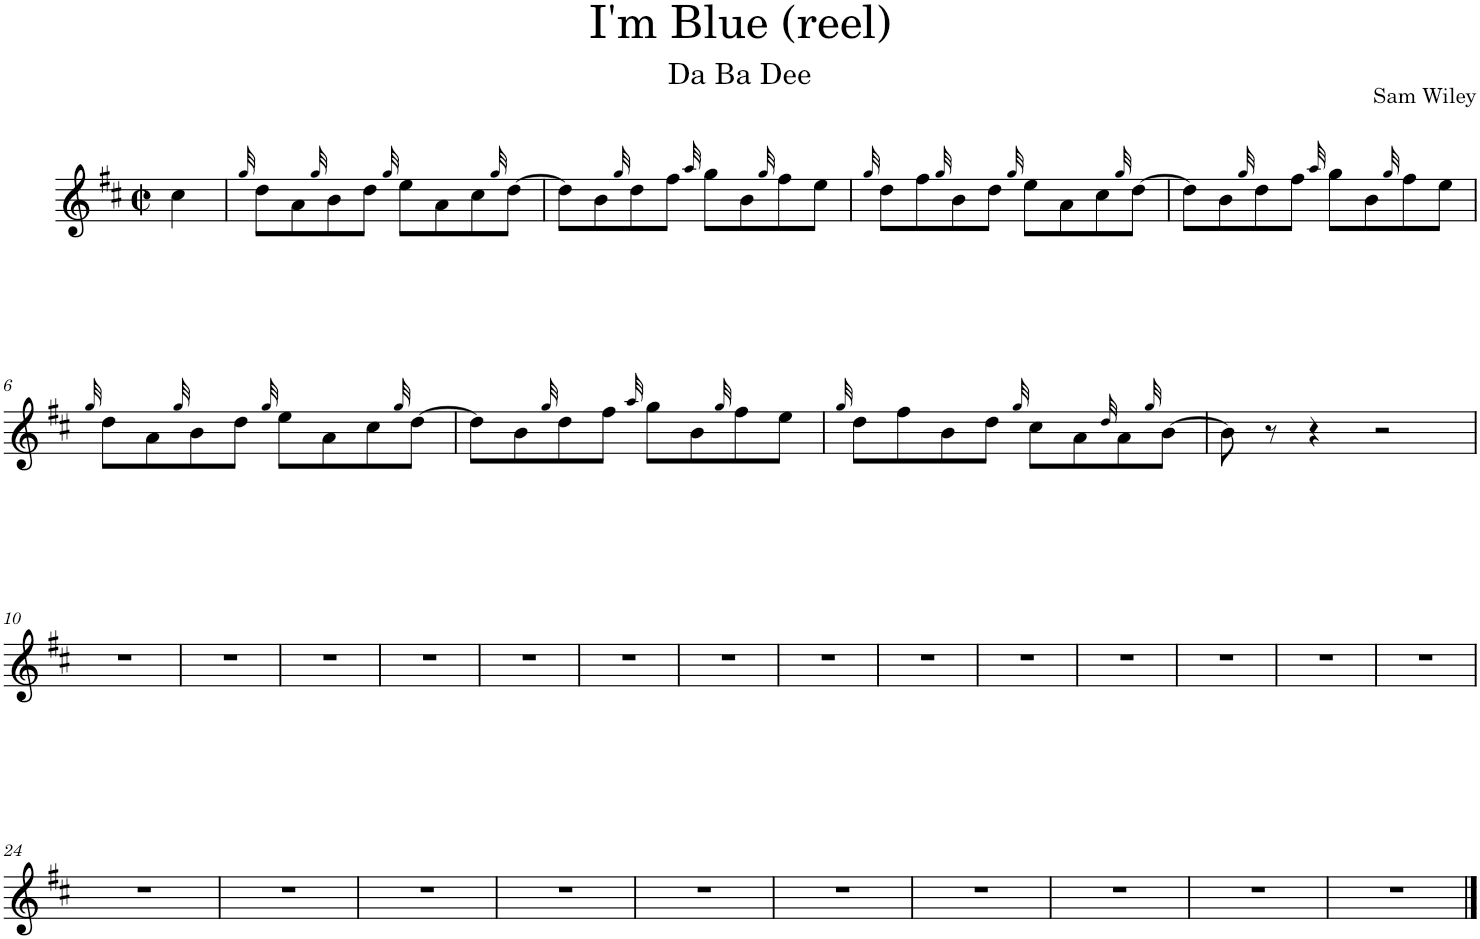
**kern
*part1
*staff1
*I"Oboe
*I'Ob.
*clefG2
*k[f#c#]
*M2/2
*met(c|)
=1
4cc#\
=2
32qgg/
8dd\L
8a\
32qgg/
8b\
8dd\J
32qgg/
8ee\L
8a\
8cc#\
32qgg/
[8dd\J
=3
8dd\L]
8b\
32qgg/
8dd\
8ff#\J
32qaa/
8gg\L
8b\
32qgg/
8ff#\
8ee\J
=4
32qgg/
8dd\L
8ff#\
32qgg/
8b\
8dd\J
32qgg/
8ee\L
8a\
8cc#\
32qgg/
[8dd\J
=5
8dd\L]
8b\
32qgg/
8dd\
8ff#\J
32qaa/
8gg\L
8b\
32qgg/
8ff#\
8ee\J
!!LO:LB:g=z
=6
32qgg/
8dd\L
8a\
32qgg/
8b\
8dd\J
32qgg/
8ee\L
8a\
8cc#\
32qgg/
[8dd\J
=7
8dd\L]
8b\
32qgg/
8dd\
8ff#\J
32qaa/
8gg\L
8b\
32qgg/
8ff#\
8ee\J
=8
32qgg/
8dd\L
8ff#\
8b\
8dd\J
32qgg/
8cc#\L
8a\
32qdd/
8a\
32qgg/
[8b\J
=9
8b\]
8r
4r
2r
!!LO:LB:g=z
=10
1r
=11
1r
=12
1r
=13
1r
=14
1r
=15
1r
=16
1r
=17
1r
=18
1r
=19
1r
=20
1r
=21
1r
=22
1r
=23
1r
!!LO:LB:g=z
=24
1r
=25
1r
=26
1r
=27
1r
=28
1r
=29
1r
=30
1r
=31
1r
=32
1r
=33
1r
==
*-
